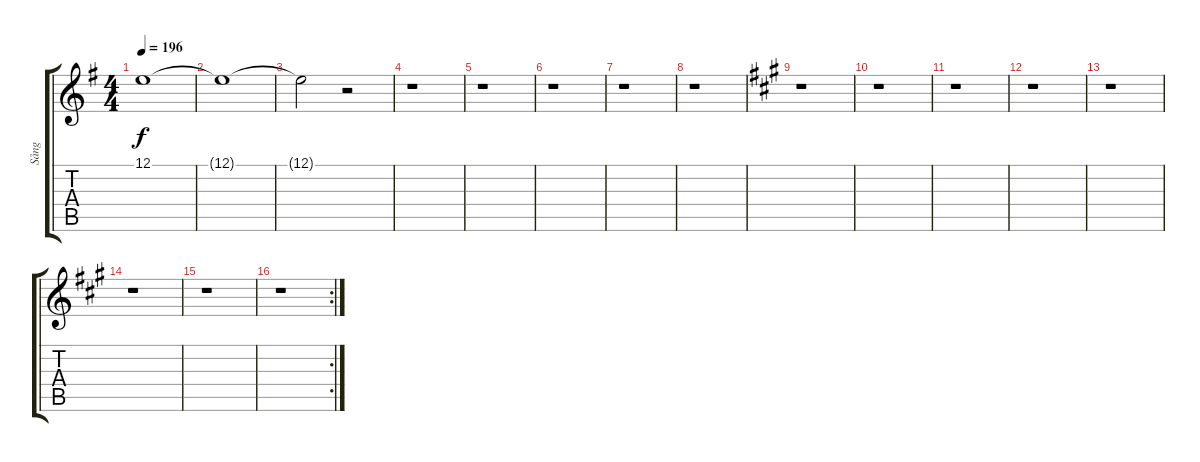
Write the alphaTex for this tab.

\track ("Sång" "Sång") {instrument altosax}
\staff {score tabs}
\tuning (E4 B3 G3 D3 A2 E2) {hide}
\ts (4 4)
\tempo 196
\clef g2
\ks g
12.1.1{dy f} |
12.1{t}.1 |
12.1{t}.2 r.2 |
r.1 |
r.1 |
r.1 |
r.1 |
r.1 |
\ks a
r.1 |
r.1 |
r.1 |
r.1 |
r.1 |
r.1 |
r.1 |
\rc 2
r.1
